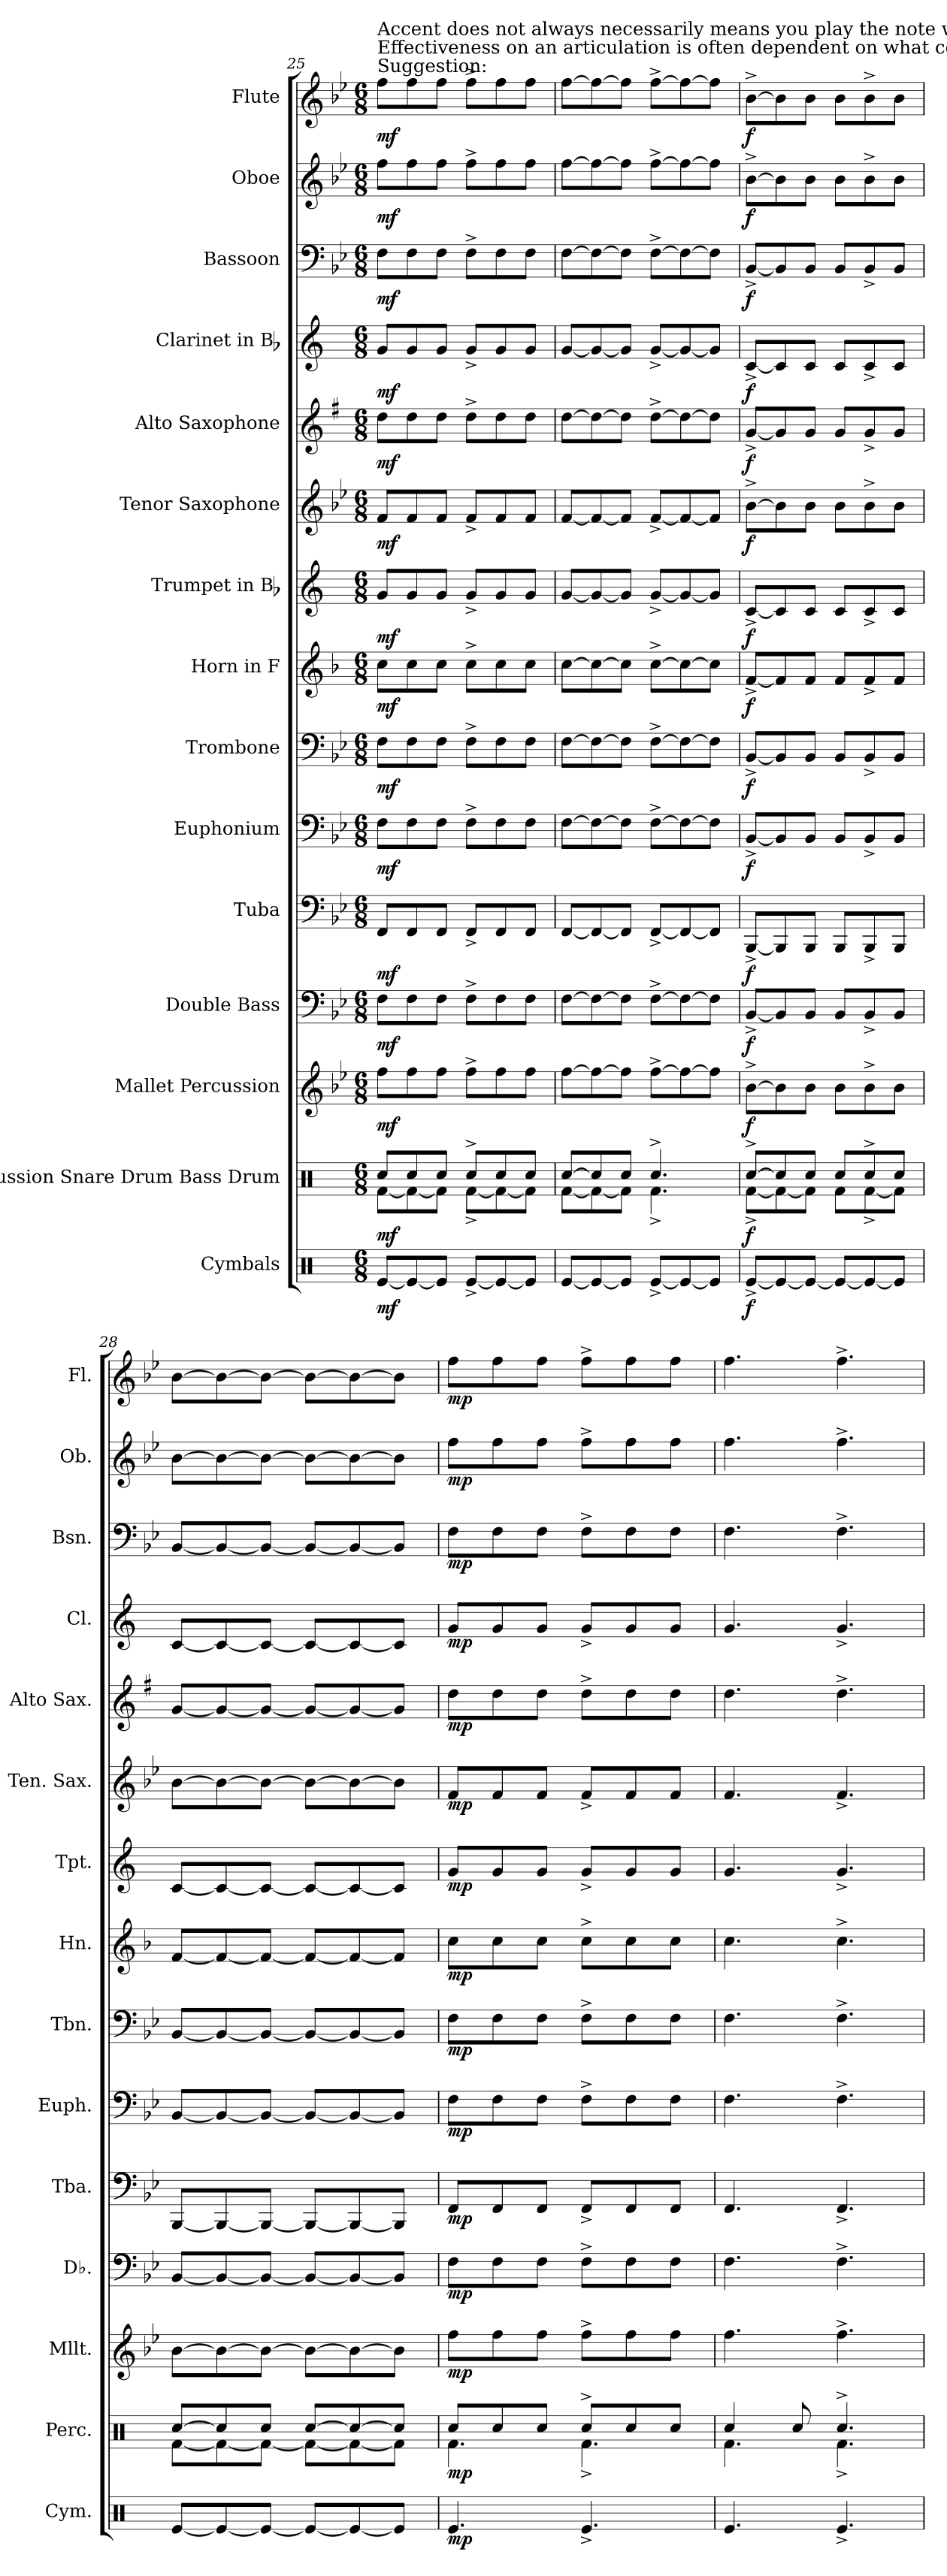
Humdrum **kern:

**kern	**dynam	**kern	**dynam	**kern	**dynam	**kern	**dynam	**kern	**dynam	**kern	**dynam	**kern	**dynam	**kern	**dynam	**kern	**dynam	**kern	**dynam	**kern	**dynam	**kern	**dynam	**kern	**dynam	**kern	**dynam	**kern	**dynam
*part15	*part15	*part14	*part14	*part13	*part13	*part12	*part12	*part11	*part11	*part10	*part10	*part9	*part9	*part8	*part8	*part7	*part7	*part6	*part6	*part5	*part5	*part4	*part4	*part3	*part3	*part2	*part2	*part1	*part1
*staff15	*staff15	*staff14	*staff14	*staff13	*staff13	*staff12	*staff12	*staff11	*staff11	*staff10	*staff10	*staff9	*staff9	*staff8	*staff8	*staff7	*staff7	*staff6	*staff6	*staff5	*staff5	*staff4	*staff4	*staff3	*staff3	*staff2	*staff2	*staff1	*staff1
*I"Cymbals	*	*I"Percussion Snare Drum Bass Drum	*	*I"Mallet Percussion	*	*I"Double Bass	*	*I"Tuba	*	*I"Euphonium	*	*I"Trombone	*	*I"Horn in F	*	*I"Trumpet in Bb	*	*I"Tenor Saxophone	*	*I"Alto Saxophone	*	*I"Clarinet in Bb	*	*I"Bassoon	*	*I"Oboe	*	*I"Flute	*
*I'Cym.	*	*I'Perc.	*	*I'Mllt.	*	*I'Db.	*	*I'Tba.	*	*I'Euph.	*	*I'Tbn.	*	*I'Hn.	*	*I'Tpt.	*	*I'Ten. Sax.	*	*I'Alto Sax.	*	*I'Cl.	*	*I'Bsn.	*	*I'Ob.	*	*I'Fl.	*
!!LO:PB:g=z
*clefX	*	*clefX	*	*clefG2	*	*clefF4	*	*clefF4	*	*clefF4	*	*clefF4	*	*clefG2	*	*clefG2	*	*clefG2	*	*clefG2	*	*clefG2	*	*clefF4	*	*clefG2	*	*clefG2	*
*	*	*	*	*ITrd-14c-24	*	*ITrd7c12	*	*	*	*	*	*	*	*ITrd4c7	*	*ITrd1c2	*	*ITrd8c14	*	*ITrd5c9	*	*ITrd1c2	*	*	*	*	*	*	*
*k[]	*	*k[]	*	*k[b-e-]	*	*k[b-e-]	*	*k[b-e-]	*	*k[b-e-]	*	*k[b-e-]	*	*k[b-e-]	*	*k[b-e-]	*	*k[b-e-]	*	*k[b-e-]	*	*k[b-e-]	*	*k[b-e-]	*	*k[b-e-]	*	*k[b-e-]	*
*C:	*	*C:	*	*B-:	*	*B-:	*	*B-:	*	*B-:	*	*B-:	*	*B-:	*	*B-:	*	*B-:	*	*B-:	*	*B-:	*	*B-:	*	*B-:	*	*B-:	*
*M6/8	*	*M6/8	*	*M6/8	*	*M6/8	*	*M6/8	*	*M6/8	*	*M6/8	*	*M6/8	*	*M6/8	*	*M6/8	*	*M6/8	*	*M6/8	*	*M6/8	*	*M6/8	*	*M6/8	*
=25	=25	=25	=25	=25	=25	=25	=25	=25	=25	=25	=25	=25	=25	=25	=25	=25	=25	=25	=25	=25	=25	=25	=25	=25	=25	=25	=25	=25	=25
*	*	*^	*	*	*	*	*	*	*	*	*	*	*	*	*	*	*	*	*	*	*	*	*	*	*	*	*	*	*
!	!	!	!	!	!	!	!	!	!	!	!	!	!	!	!	!	!	!	!	!	!	!	!	!	!	!	!	!	!LO:TX:a:t=Suggestion&colon;	!
!	!	!	!	!	!	!	!	!	!	!	!	!	!	!	!	!	!	!	!	!	!	!	!	!	!	!	!	!	!LO:TX:t=Effectiveness on an articulation is often dependent on what comes before and after the targeted note.	!
!	!	!	!	!	!	!	!	!	!	!	!	!	!	!	!	!	!	!	!	!	!	!	!	!	!	!	!	!	!LO:TX:t=Accent does not always necessarily means you play the note with force/emphasis but could also be achieved effectively when you play the note before/after lighter.	!
[<8Rei/L	mf	8Rcci/L	[<8Rfi\L	mf	8ffffi\L	mf	8FFi\L	mf	8FFi/L	mf	8Fi\L	mf	8Fi\L	mf	8fi\L	mf	8fi/L	mf	8Fi/L	mf	8fi\L	mf	8fi/L	mf	8Fi\L	mf	8ffi\L	mf	8ffi\L	mf
8Rei/_<	.	8Rcci/	8Rfi\_<	.	8ffffi\	.	8FFi\	.	8FFi/	.	8Fi\	.	8Fi\	.	8fi\	.	8fi/	.	8Fi/	.	8fi\	.	8fi/	.	8Fi\	.	8ffi\	.	8ffi\	.
8Rei/J]	.	8Rcci/J	8Rfi\J]	.	8ffffi\J	.	8FFi\J	.	8FFi/J	.	8Fi\J	.	8Fi\J	.	8fi\J	.	8fi/J	.	8Fi/J	.	8fi\J	.	8fi/J	.	8Fi\J	.	8ffi\J	.	8ffi\J	.
[<8Re^i/L	.	8Rcc^i/L	[<8Rf^i\L	.	8ffff^i\L	.	8FF^i\L	.	8FF^i/L	.	8F^i\L	.	8F^i\L	.	8f^i\L	.	8f^i/L	.	8F^i/L	.	8f^i\L	.	8f^i/L	.	8F^i\L	.	8ff^i\L	.	8ff^i\L	.
8Rei/_<	.	8Rcci/	8Rfi\_<	.	8ffffi\	.	8FFi\	.	8FFi/	.	8Fi\	.	8Fi\	.	8fi\	.	8fi/	.	8Fi/	.	8fi\	.	8fi/	.	8Fi\	.	8ffi\	.	8ffi\	.
8Rei/J]	.	8Rcci/J	8Rfi\J]	.	8ffffi\J	.	8FFi\J	.	8FFi/J	.	8Fi\J	.	8Fi\J	.	8fi\J	.	8fi/J	.	8Fi/J	.	8fi\J	.	8fi/J	.	8Fi\J	.	8ffi\J	.	8ffi\J	.
=26	=26	=26	=26	=26	=26	=26	=26	=26	=26	=26	=26	=26	=26	=26	=26	=26	=26	=26	=26	=26	=26	=26	=26	=26	=26	=26	=26	=26	=26	=26
[<8Rei/L	.	[>8Rcci/L	[<8Rfi\L	.	[>8ffffi\L	.	[>8FFi\L	.	[<8FFi/L	.	[>8Fi\L	.	[>8Fi\L	.	[>8fi\L	.	[<8fi/L	.	[<8Fi/L	.	[>8fi\L	.	[<8fi/L	.	[>8Fi\L	.	[>8ffi\L	.	[>8ffi\L	.
8Rei/_<	.	8Rcci/]	8Rfi\_<	.	8ffffi\_>	.	8FFi\_>	.	8FFi/_<	.	8Fi\_>	.	8Fi\_>	.	8fi\_>	.	8fi/_<	.	8Fi/_<	.	8fi\_>	.	8fi/_<	.	8Fi\_>	.	8ffi\_>	.	8ffi\_>	.
8Rei/J]	.	8Rcci/J	8Rfi\J]	.	8ffffi\J]	.	8FFi\J]	.	8FFi/J]	.	8Fi\J]	.	8Fi\J]	.	8fi\J]	.	8fi/J]	.	8Fi/J]	.	8fi\J]	.	8fi/J]	.	8Fi\J]	.	8ffi\J]	.	8ffi\J]	.
[<8Re^i/L	.	4.Rcc^i/	4.Rf^i\	.	[>8ffff^i\L	.	[>8FF^i\L	.	[<8FF^i/L	.	[>8F^i\L	.	[>8F^i\L	.	[>8f^i\L	.	[<8f^i/L	.	[<8F^i/L	.	[>8f^i\L	.	[<8f^i/L	.	[>8F^i\L	.	[>8ff^i\L	.	[>8ff^i\L	.
8Rei/_<	.	.	.	.	8ffffi\_>	.	8FFi\_>	.	8FFi/_<	.	8Fi\_>	.	8Fi\_>	.	8fi\_>	.	8fi/_<	.	8Fi/_<	.	8fi\_>	.	8fi/_<	.	8Fi\_>	.	8ffi\_>	.	8ffi\_>	.
8Rei/J]	.	.	.	.	8ffffi\J]	.	8FFi\J]	.	8FFi/J]	.	8Fi\J]	.	8Fi\J]	.	8fi\J]	.	8fi/J]	.	8Fi/J]	.	8fi\J]	.	8fi/J]	.	8Fi\J]	.	8ffi\J]	.	8ffi\J]	.
=27	=27	=27	=27	=27	=27	=27	=27	=27	=27	=27	=27	=27	=27	=27	=27	=27	=27	=27	=27	=27	=27	=27	=27	=27	=27	=27	=27	=27	=27	=27
[<8Re^i/L	f	[>8Rcc^i/L	[<8Rf^i\L	f	[>8bbb-^i\L	f	[<8BBB-^i/L	f	[<8BBB-^i/L	f	[<8BB-^i/L	f	[<8BB-^i/L	f	[<8B-^i/L	f	[<8B-^i/L	f	[>8B-^i\L	f	[<8B-^i/L	f	[<8B-^i/L	f	[<8BB-^i/L	f	[>8b-^i\L	f	[>8b-^i\L	f
8Rei/_<	.	8Rcci/]	8Rfi\_<	.	8bbb-i\]	.	8BBB-i/]	.	8BBB-i/]	.	8BB-i/]	.	8BB-i/]	.	8B-i/]	.	8B-i/]	.	8B-i\]	.	8B-i/]	.	8B-i/]	.	8BB-i/]	.	8b-i\]	.	8b-i\]	.
8Rei/J_<	.	8Rcci/J	8Rfi\J]	.	8bbb-i\J	.	8BBB-i/J	.	8BBB-i/J	.	8BB-i/J	.	8BB-i/J	.	8B-i/J	.	8B-i/J	.	8B-i\J	.	8B-i/J	.	8B-i/J	.	8BB-i/J	.	8b-i\J	.	8b-i\J	.
8Rei/L_<	.	8Rcci/L	8Rfi\L	.	8bbb-i\L	.	8BBB-i/L	.	8BBB-i/L	.	8BB-i/L	.	8BB-i/L	.	8B-i/L	.	8B-i/L	.	8B-i\L	.	8B-i/L	.	8B-i/L	.	8BB-i/L	.	8b-i\L	.	8b-i\L	.
8Rei/_<	.	8Rcc^i/	[<8Rf^i\	.	8bbb-^i\	.	8BBB-^i/	.	8BBB-^i/	.	8BB-^i/	.	8BB-^i/	.	8B-^i/	.	8B-^i/	.	8B-^i\	.	8B-^i/	.	8B-^i/	.	8BB-^i/	.	8b-^i\	.	8b-^i\	.
8Rei/J]	.	8Rcci/J	8Rfi\J]	.	8bbb-i\J	.	8BBB-i/J	.	8BBB-i/J	.	8BB-i/J	.	8BB-i/J	.	8B-i/J	.	8B-i/J	.	8B-i\J	.	8B-i/J	.	8B-i/J	.	8BB-i/J	.	8b-i\J	.	8b-i\J	.
=28	=28	=28	=28	=28	=28	=28	=28	=28	=28	=28	=28	=28	=28	=28	=28	=28	=28	=28	=28	=28	=28	=28	=28	=28	=28	=28	=28	=28	=28	=28
[<8Rei/L	.	[>8Rcci/L	[<8Rfi\L	.	[>8bbb-i\L	.	[<8BBB-i/L	.	[<8BBB-i/L	.	[<8BB-i/L	.	[<8BB-i/L	.	[<8B-i/L	.	[<8B-i/L	.	[>8B-i\L	.	[<8B-i/L	.	[<8B-i/L	.	[<8BB-i/L	.	[>8b-i\L	.	[>8b-i\L	.
8Rei/_<	.	8Rcci/]	8Rfi\_<	.	8bbb-i\_>	.	8BBB-i/_<	.	8BBB-i/_<	.	8BB-i/_<	.	8BB-i/_<	.	8B-i/_<	.	8B-i/_<	.	8B-i\_>	.	8B-i/_<	.	8B-i/_<	.	8BB-i/_<	.	8b-i\_>	.	8b-i\_>	.
8Rei/J_<	.	8Rcci/J	8Rfi\J_<	.	8bbb-i\J_>	.	8BBB-i/J_<	.	8BBB-i/J_<	.	8BB-i/J_<	.	8BB-i/J_<	.	8B-i/J_<	.	8B-i/J_<	.	8B-i\J_>	.	8B-i/J_<	.	8B-i/J_<	.	8BB-i/J_<	.	8b-i\J_>	.	8b-i\J_>	.
8Rei/L_<	.	[>8Rcci/L	8Rfi\L_<	.	8bbb-i\L_>	.	8BBB-i/L_<	.	8BBB-i/L_<	.	8BB-i/L_<	.	8BB-i/L_<	.	8B-i/L_<	.	8B-i/L_<	.	8B-i\L_>	.	8B-i/L_<	.	8B-i/L_<	.	8BB-i/L_<	.	8b-i\L_>	.	8b-i\L_>	.
8Rei/_<	.	8Rcci/_>	8Rfi\_<	.	8bbb-i\_>	.	8BBB-i/_<	.	8BBB-i/_<	.	8BB-i/_<	.	8BB-i/_<	.	8B-i/_<	.	8B-i/_<	.	8B-i\_>	.	8B-i/_<	.	8B-i/_<	.	8BB-i/_<	.	8b-i\_>	.	8b-i\_>	.
8Rei/J]	.	8Rcci/J]	8Rfi\J]	.	8bbb-i\J]	.	8BBB-i/J]	.	8BBB-i/J]	.	8BB-i/J]	.	8BB-i/J]	.	8B-i/J]	.	8B-i/J]	.	8B-i\J]	.	8B-i/J]	.	8B-i/J]	.	8BB-i/J]	.	8b-i\J]	.	8b-i\J]	.
=29	=29	=29	=29	=29	=29	=29	=29	=29	=29	=29	=29	=29	=29	=29	=29	=29	=29	=29	=29	=29	=29	=29	=29	=29	=29	=29	=29	=29	=29	=29
4.Rei/	mp	8Rcci/L	4.Rfi\	mp	8ffffi\L	mp	8FFi\L	mp	8FFi/L	mp	8Fi\L	mp	8Fi\L	mp	8fi\L	mp	8fi/L	mp	8Fi/L	mp	8fi\L	mp	8fi/L	mp	8Fi\L	mp	8ffi\L	mp	8ffi\L	mp
.	.	8Rcci/	.	.	8ffffi\	.	8FFi\	.	8FFi/	.	8Fi\	.	8Fi\	.	8fi\	.	8fi/	.	8Fi/	.	8fi\	.	8fi/	.	8Fi\	.	8ffi\	.	8ffi\	.
.	.	8Rcci/J	.	.	8ffffi\J	.	8FFi\J	.	8FFi/J	.	8Fi\J	.	8Fi\J	.	8fi\J	.	8fi/J	.	8Fi/J	.	8fi\J	.	8fi/J	.	8Fi\J	.	8ffi\J	.	8ffi\J	.
4.Re^i/	.	8Rcc^i/L	4.Rf^i\	.	8ffff^i\L	.	8FF^i\L	.	8FF^i/L	.	8F^i\L	.	8F^i\L	.	8f^i\L	.	8f^i/L	.	8F^i/L	.	8f^i\L	.	8f^i/L	.	8F^i\L	.	8ff^i\L	.	8ff^i\L	.
.	.	8Rcci/	.	.	8ffffi\	.	8FFi\	.	8FFi/	.	8Fi\	.	8Fi\	.	8fi\	.	8fi/	.	8Fi/	.	8fi\	.	8fi/	.	8Fi\	.	8ffi\	.	8ffi\	.
.	.	8Rcci/J	.	.	8ffffi\J	.	8FFi\J	.	8FFi/J	.	8Fi\J	.	8Fi\J	.	8fi\J	.	8fi/J	.	8Fi/J	.	8fi\J	.	8fi/J	.	8Fi\J	.	8ffi\J	.	8ffi\J	.
=30	=30	=30	=30	=30	=30	=30	=30	=30	=30	=30	=30	=30	=30	=30	=30	=30	=30	=30	=30	=30	=30	=30	=30	=30	=30	=30	=30	=30	=30	=30
4.Rei/	.	4Rcci/	4.Rfi\	.	4.ffffi\	.	4.FFi\	.	4.FFi/	.	4.Fi\	.	4.Fi\	.	4.fi\	.	4.fi/	.	4.Fi/	.	4.fi\	.	4.fi/	.	4.Fi\	.	4.ffi\	.	4.ffi\	.
.	.	8Rcci/	.	.	.	.	.	.	.	.	.	.	.	.	.	.	.	.	.	.	.	.	.	.	.	.	.	.	.	.
4.Re^i/	.	4.Rcc^i/	4.Rf^i\	.	4.ffff^i\	.	4.FF^i\	.	4.FF^i/	.	4.F^i\	.	4.F^i\	.	4.f^i\	.	4.f^i/	.	4.F^i/	.	4.f^i\	.	4.f^i/	.	4.F^i\	.	4.ff^i\	.	4.ff^i\	.
*	*	*v	*v	*	*	*	*	*	*	*	*	*	*	*	*	*	*	*	*	*	*	*	*	*	*	*	*	*	*	*
=	=	=	=	=	=	=	=	=	=	=	=	=	=	=	=	=	=	=	=	=	=	=	=	=	=	=	=	=	=
*-	*-	*-	*-	*-	*-	*-	*-	*-	*-	*-	*-	*-	*-	*-	*-	*-	*-	*-	*-	*-	*-	*-	*-	*-	*-	*-	*-	*-	*-
